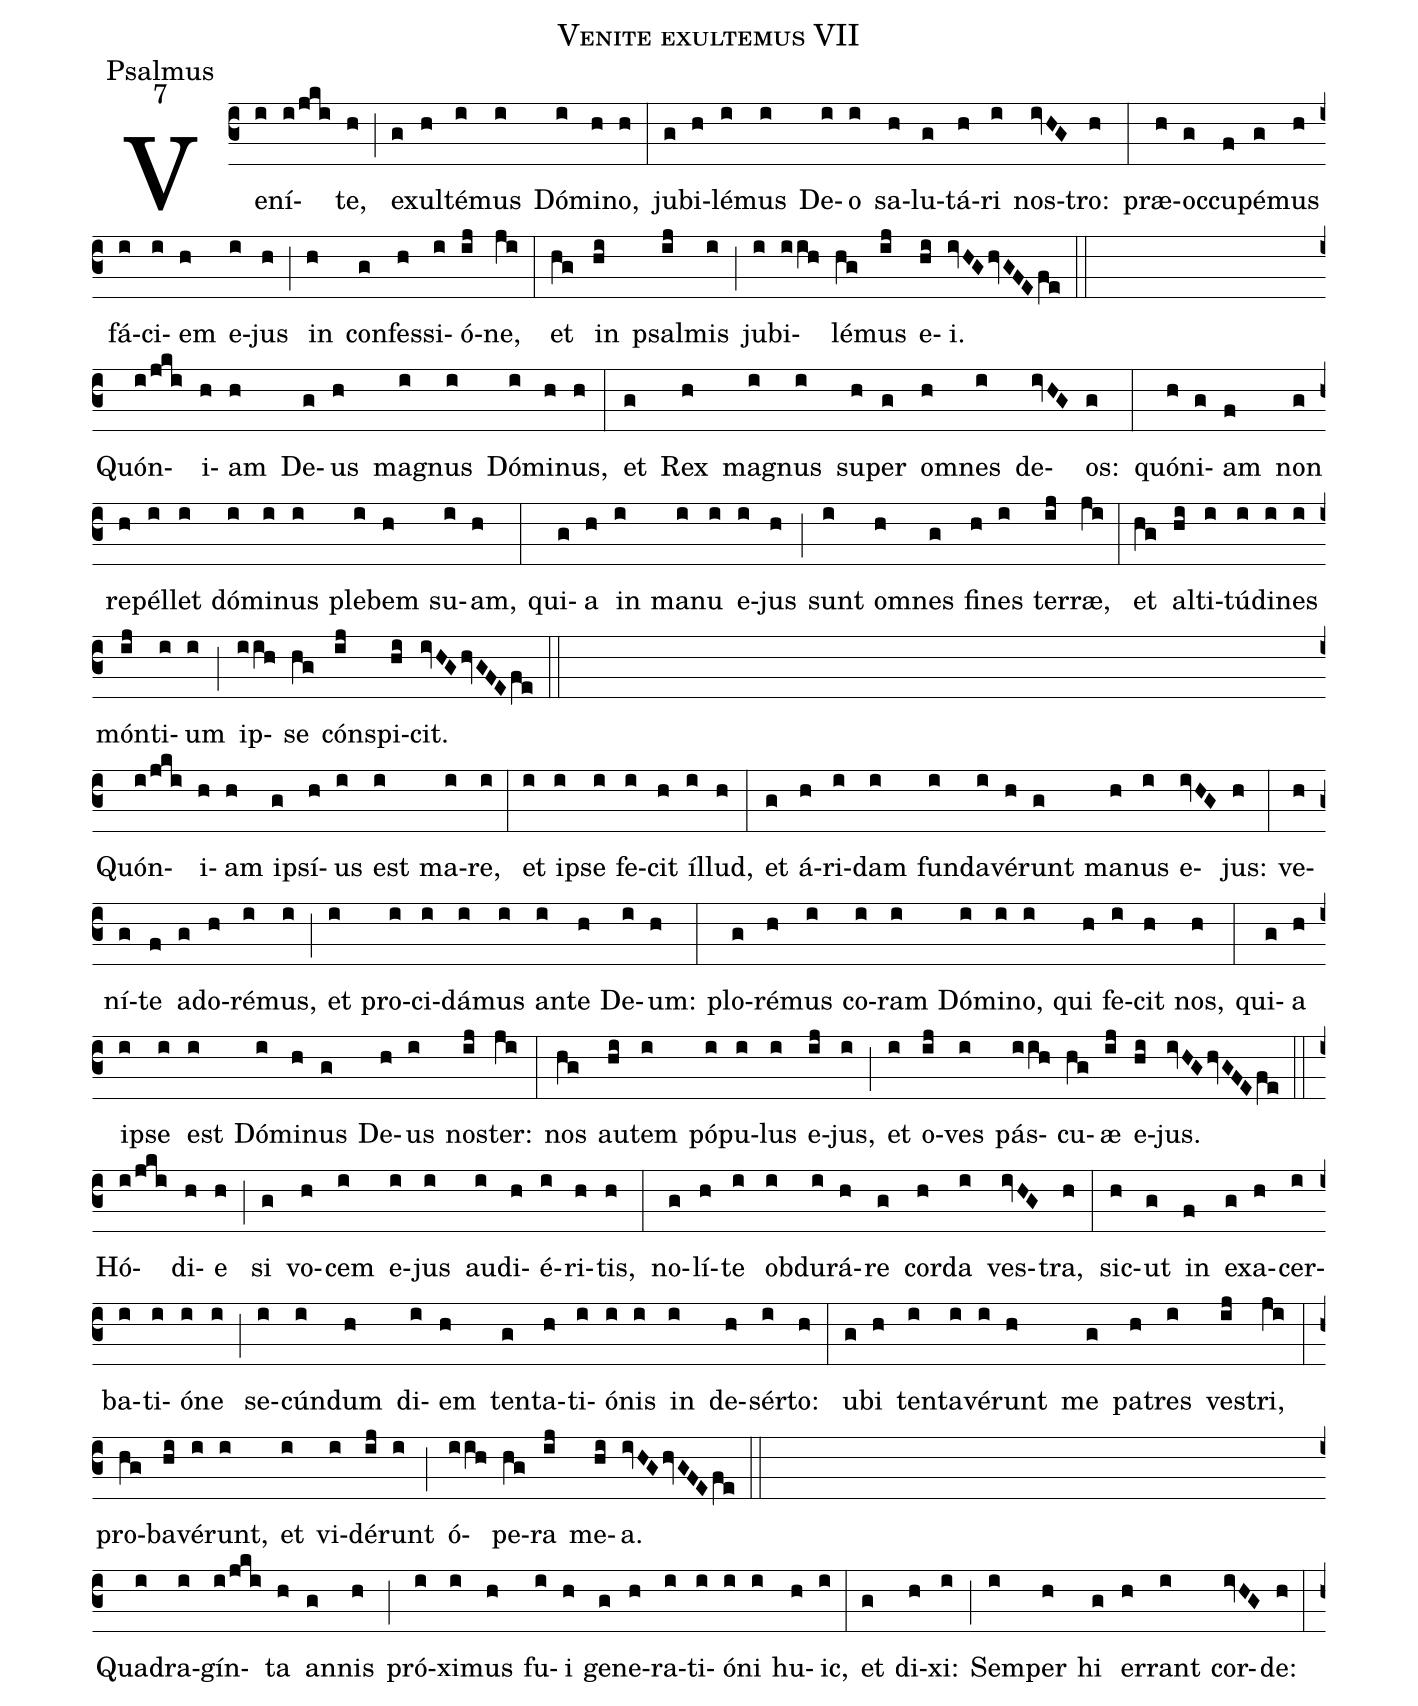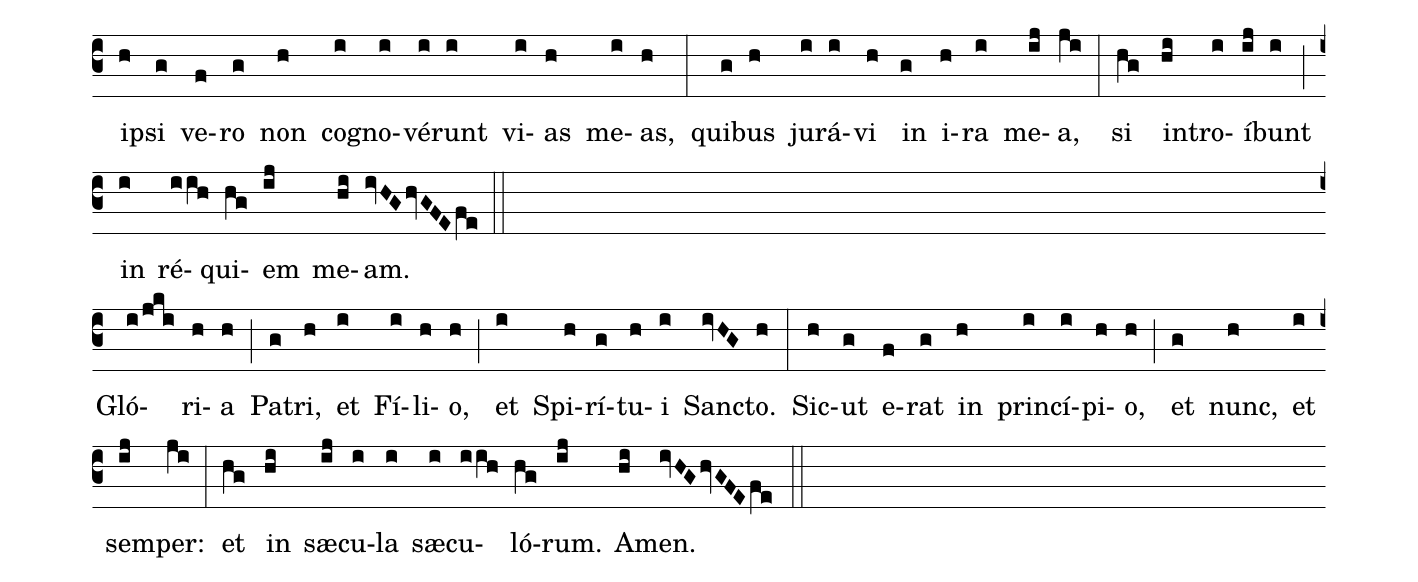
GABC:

name:Venite exultemus VII;
office-part:Psalmus;
mode:7;
%%
(c3) Ve(i)ní(i/jki)te,(h) (;) ex(g)ul(h)té(i)mus(i) Dó(i)mi(h)no,(h) (:)
ju(g)bi(h)lé(i)mus(i) De(i)o(i) sa(h)lu(g)tá(h)ri(i) nos(ivHG)tro:(h) (:)
præ(h)oc(g)cu(f)pé(g)mus(h) fá(i)ci(i)em(h) e(i)jus(h) (;)
in(h) con(g)fes(h)si(i)ó(ij)ne,(ji) (:)
et(hg) in(hi) psal(ij)mis(i) (;)
ju(i)bi(iih)lé(hg)mus(ij) e(hi)i.(ivHGhvGFEfe) (::Z)

Quón(i/jki)i(h)am(h) De(g)us(h) ma(i)gnus(i) Dó(i)mi(h)nus,(h) (:)
et(g) Rex(h) ma(i)gnus(i) su(h)per(g) om(h)nes(i) de(ivHG)os:(g) (:)
quón(h)i(g)am(f) non(g) re(h)pél(i)let(i) dó(i)mi(i)nus(i) ple(i)bem(h) su(i)am,(h) (:)
qui(g)a(h) in(i) ma(i)nu(i) e(i)jus(h) (;)
sunt(i) om(h)nes(g) fi(h)nes(i) ter(ij)ræ,(ji) (:)
et(hg) al(hi)ti(i)tú(i)di(i)nes(i) món(ij)ti(i)um(i) (;)
ip(iih)se(hg) cón(ij)spi(hi)cit.(ivHGhvGFEfe) (::Z)

Quón(i/jki)i(h)am(h) ip(g)sí(h)us(i) est(i) ma(i)re,(i) (:)
et(i) ip(i)se(i) fe(i)cit(h) íl(i)lud,(h) (:)
et(g) á(h)ri(i)dam(i) fun(i)da(i)vé(h)runt(g) ma(h)nus(i) e(ivHG)jus:(h) (:)
ve(h)ní(g)te(f) ad(g)o(h)ré(i)mus,(i) (;)
et(i) pro(i)ci(i)dá(i)mus(i) an(i)te(h) De(i)um:(h) (:)
plo(g)ré(h)mus(i) co(i)ram(i) Dó(i)mi(i)no,(i) qui(h) fe(i)cit(h) nos,(h) (:)
qui(g)a(h) ip(i)se(i) est(i) Dó(i)mi(h)nus(g) De(h)us(i) nos(ij)ter:(ji) (:)
nos(hg) au(hi)tem(i) pó(i)pu(i)lus(i) e(ij)jus,(i) (;)
et(i) o(ij)ves(i) pás(iih)cu(hg)æ(ij) e(hi)jus.(ivHGhvGFEfe) (::Z)

Hó(i/jki)di(h)e(h) (;) si(g) vo(h)cem(i) e(i)jus(i) au(i)di(h)é(i)ri(h)tis,(h) (:)
no(g)lí(h)te(i) ob(i)du(i)rá(h)re(g) cor(h)da(i) ves(ivHG)tra,(h) (:)
sic(h)ut(g) in(f) ex(g)a(h)cer(i)ba(i)ti(i)ó(i)ne(i) (;)
se(i)cún(i)dum(h) di(i)em(h) ten(g)ta(h)ti(i)ó(i)nis(i) in(i) de(h)sér(i)to:(h) (:)
u(g)bi(h) ten(i)ta(i)vé(i)runt(h) me(g) pa(h)tres(i) ves(ij)tri,(ji) (:)
pro(hg)ba(hi)vé(i)runt,(i) et(i) vi(i)dé(ij)runt(i) (;)
ó(iih)pe(hg)ra(ij) me(hi)a.(ivHGhvGFEfe) (::Z)

Qua(i)dra(i)gín(i/jki)ta(h) an(g)nis(h) (;)
pró(i)xi(i)mus(h) fu(i)i(h) ge(g)ne(h)ra(i)ti(i)ó(i)ni(i) hu(h)ic,(i) (:)
et(g) di(h)xi:(i) (;)
Sem(i)per(h) hi(g) er(h)rant(i) cor(ivHG)de:(h) (:)
ip(h)si(g) ve(f)ro(g) non(h) co(i)gno(i)vé(i)runt(i) vi(i)as(h) me(i)as,(h) (:)
qui(g)bus(h) ju(i)rá(i)vi(h) in(g) i(h)ra(i) me(ij)a,(ji) (:)
si(hg) in(hi)tro(i)í(ij)bunt(i) (;) in(i) ré(iih)qui(hg)em(ij) me(hi)am.(ivHGhvGFEfe) (::Z)

Gló(i/jki)ri(h)a(h) (;) Pa(g)tri,(h) et(i) Fí(i)li(h)o,(h) (;)
et(i) Spi(h)rí(g)tu(h)i(i) Sanc(ivHG)to.(h) (:)
Sic(h)ut(g) e(f)rat(g) in(h) prin(i)cí(i)pi(h)o,(h) (;)
et(g) nunc,(h) et(i) sem(ij)per:(ji) (:)
et(hg) in(hi) sæ(ij)cu(i)la(i) sæ(i)cu(iih)ló(hg)rum.(ij) A(hi)men.(ivHGhvGFEfe) (::)
